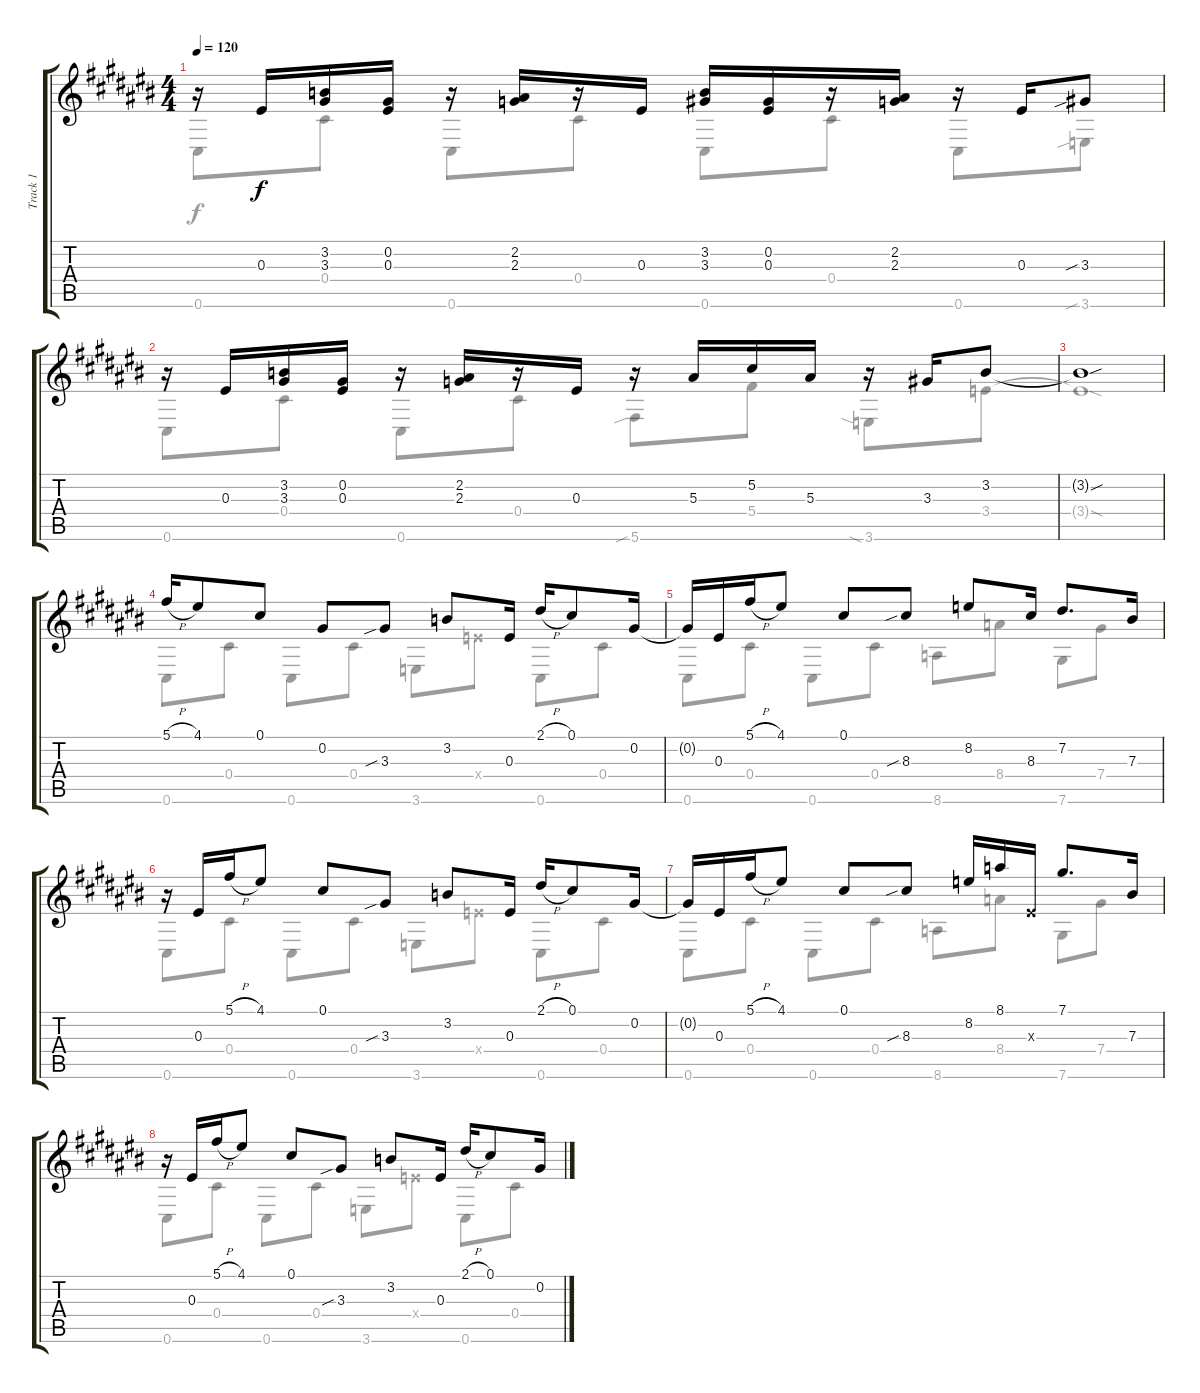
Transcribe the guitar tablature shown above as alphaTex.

\track ("Track 1" "Track 1") {instrument acousticguitarsteel}
\staff {score tabs}
\tuning (Db4 Ab3 F3 Db3 Ab2 Db2) {hide}
\voice
\ts (4 4)
\tempo 120
\clef g2
\ks c#
r.16{dy f} 0.3.16 (3.2 3.3).16 (0.2 0.3).16 r.16 (2.2 2.3).16 r.16 0.3.16 (3.2 3.3).16 (0.2 0.3).16 r.16 (2.2 2.3).16 r.16 0.3.16 3.3{sib}.8 |
r.16 0.3.16 (3.2 3.3).16 (0.2 0.3).16 r.16 (2.2 2.3).16 r.16 0.3.16 r.16 5.3.16 5.2.16 5.3.16 r.16 3.3.16 3.2.8 |
3.2{sou t}.1 |
5.1{h}.16 4.1.8 0.1.8 0.2.8 3.3{sib}.8 3.2.8 0.3.16 2.1{h}.16 0.1.8 0.2.16 |
0.2{t}.16 0.3.16 5.1{h}.16 4.1.8 0.1.8 8.3{sib}.8 8.2.8 8.3.16 7.2.8{d} 7.3.16 |
r.16 0.3.16 5.1{h}.16 4.1.8 0.1.8 3.3{sib}.8 3.2.8 0.3.16 2.1{h}.16 0.1.8 0.2.16 |
0.2{t}.16 0.3.16 5.1{h}.16 4.1.8 0.1.8 8.3{sib}.8 8.2.16 8.1.16 0.3{x}.16 7.1.8{d} 7.3.16 |
r.16 0.3.16 5.1{h}.16 4.1.8 0.1.8 3.3{sib}.8 3.2.8 0.3.16 2.1{h}.16 0.1.8 0.2.16
\voice
\clef g2
\ottava regular
\simile none
\ks c#
0.6.8{dy f} 0.4.8 0.6.8 0.4.8 0.6.8 0.4.8 0.6.8 3.6{sib}.8 |
0.6.8 0.4.8 0.6.8 0.4.8 5.6{sib}.8 5.4.8 3.6{sia}.8 3.4.8 |
3.4{sod t}.1 |
0.6.8 0.4.8 0.6.8 0.4.8 3.6.8 3.4{x}.8 0.6.8 0.4.8 |
0.6.8 0.4.8 0.6.8 0.4.8 8.6.8 8.4.8 7.6.8 7.4.8 |
0.6.8 0.4.8 0.6.8 0.4.8 3.6.8 3.4{x}.8 0.6.8 0.4.8 |
0.6.8 0.4.8 0.6.8 0.4.8 8.6.8 8.4.8 7.6.8 7.4.8 |
0.6.8 0.4.8 0.6.8 0.4.8 3.6.8 3.4{x}.8 0.6.8 0.4.8
